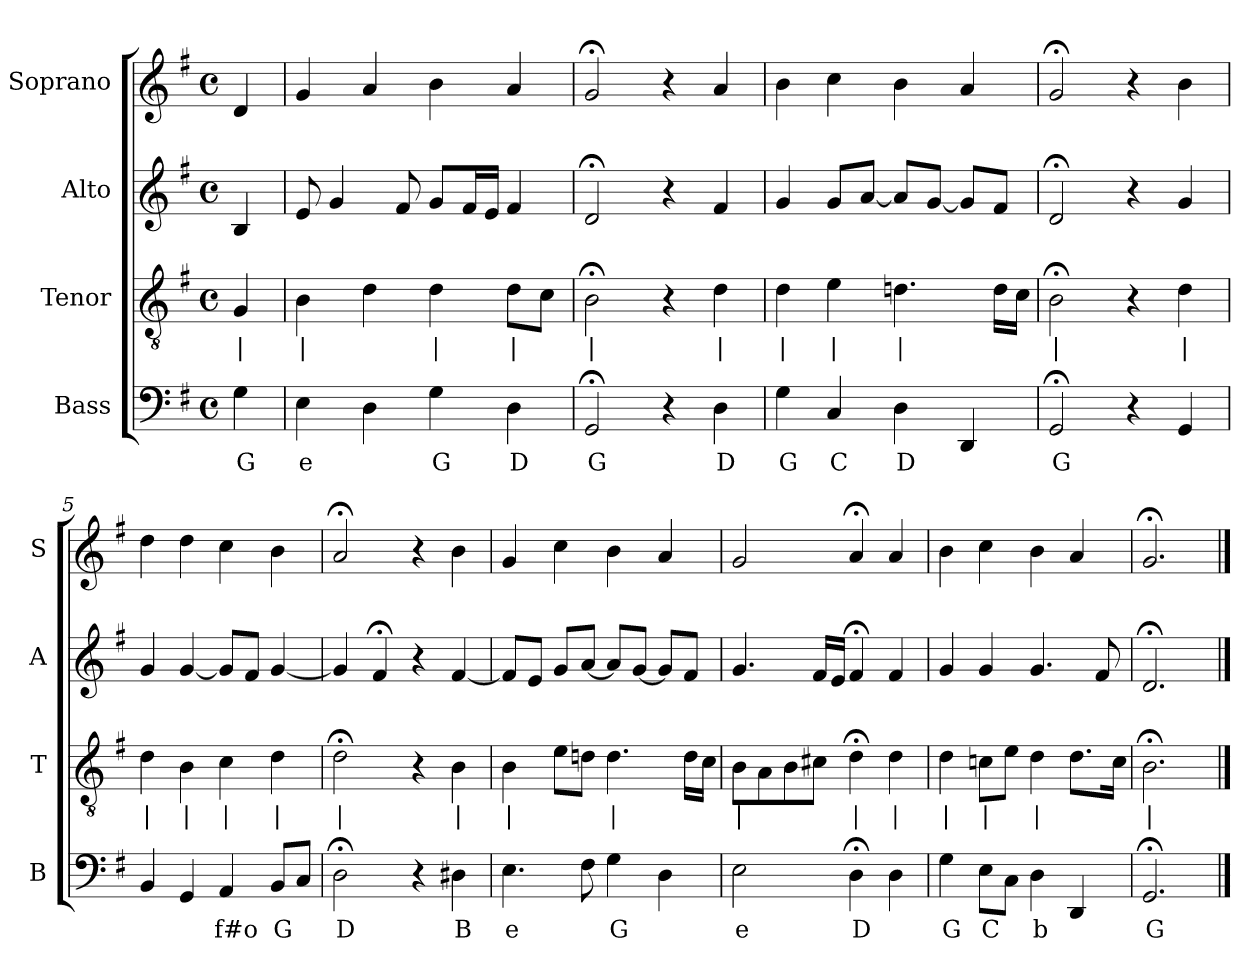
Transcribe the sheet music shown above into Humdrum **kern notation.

**kern	**text	**kern	**text	**kern	**kern
*part4	*part4	*part3	*part3	*part2	*part1
*staff4	*staff4	*staff3	*staff3	*staff2	*staff1
*I"Bass	*	*I"Tenor	*	*I"Alto	*I"Soprano
*I'B	*	*I'T	*	*I'A	*I'S
*clefF4	*	*clefGv2	*	*clefG2	*clefG2
*k[f#]	*	*k[f#]	*	*k[f#]	*k[f#]
*G:	*	*G:	*	*G:	*G:
*M4/4	*	*M4/4	*	*M4/4	*M4/4
*met(c)	*	*met(c)	*	*met(c)	*met(c)
*MM100	*	*MM100	*	*MM100	*MM100
=	=	=	=	=	=
4G	G	4G	|	4B	4d
=1	=1	=1	=1	=1	=1
4E	e	4B	|	8e	4g
.	.	.	.	4g	.
4D	.	4d	.	.	4a
.	.	.	.	8f#	.
4G	G	4d	|	8gL	4b
.	.	.	.	16f#L	.
.	.	.	.	16eJJ	.
4D	D	8dL	|	4f#	4a
.	.	8cJ	.	.	.
=2	=2	=2	=2	=2	=2
2GG;<	G	2B;<	|	2d;<	2g;<
4r	.	4r	.	4r	4r
4D	D	4d	|	4f#	4a
=3	=3	=3	=3	=3	=3
4G	G	4d	|	4g	4b
4C	C	4e	|	8gL	4cc
.	.	.	.	[8aJ	.
4D	D	4.dn	|	8aL]	4b
.	.	.	.	[8gJ	.
4DD	.	.	.	8gL]	4a
.	.	16dLL	.	8f#J	.
.	.	16cJJ	.	.	.
=4	=4	=4	=4	=4	=4
2GG;<	G	2B;<	|	2d;<	2g;<
4r	.	4r	.	4r	4r
4GG	.	4d	|	4g	4b
=5	=5	=5	=5	=5	=5
4BB	.	4d	|	4g	4dd
4GG	.	4B	|	[4g	4dd
4AA	f#o	4c	|	8gL]	4cc
.	.	.	.	8f#J	.
8BBL	G	4d	|	[4g	4b
8CJ	.	.	.	.	.
=6	=6	=6	=6	=6	=6
2D;<	D	2d;<	|	4g]	2a;<
.	.	.	.	4f#;<	.
4r	.	4r	.	4r	4r
4D#X	B	4B	|	[4f#	4b
=7	=7	=7	=7	=7	=7
4.E	e	4B	|	8f#L]	4g
.	.	.	.	8eJ	.
.	.	8eL	.	8gL	4cc
8F#	.	8dnJ	.	[8aJ	.
4G	G	4.d	|	8aL]	4b
.	.	.	.	[8gJ	.
4D	.	.	.	8gL]	4a
.	.	16dLL	.	8f#J	.
.	.	16cJJ	.	.	.
=8	=8	=8	=8	=8	=8
2E	e	8BL	|	4.g	2g
.	.	8A	.	.	.
.	.	8B	.	.	.
.	.	8c#XJ	.	16f#LL	.
.	.	.	.	16eJJ	.
4D;<	D	4d;<	|	4f#;<	4a;<
4D	.	4d	|	4f#	4a
=9	=9	=9	=9	=9	=9
4G	G	4d	|	4g	4b
8EL	C	8cnL	|	4g	4cc
8CJ	.	8eJ	.	.	.
4D	b	4d	|	4.g	4b
4DD	.	8.dL	.	.	4a
.	.	.	.	8f#	.
.	.	16cJk	.	.	.
=10	=10	=10	=10	=10	=10
2.GG;<	G	2.B;<	|	2.d;<	2.g;<
==	==	==	==	==	==
*-	*-	*-	*-	*-	*-
